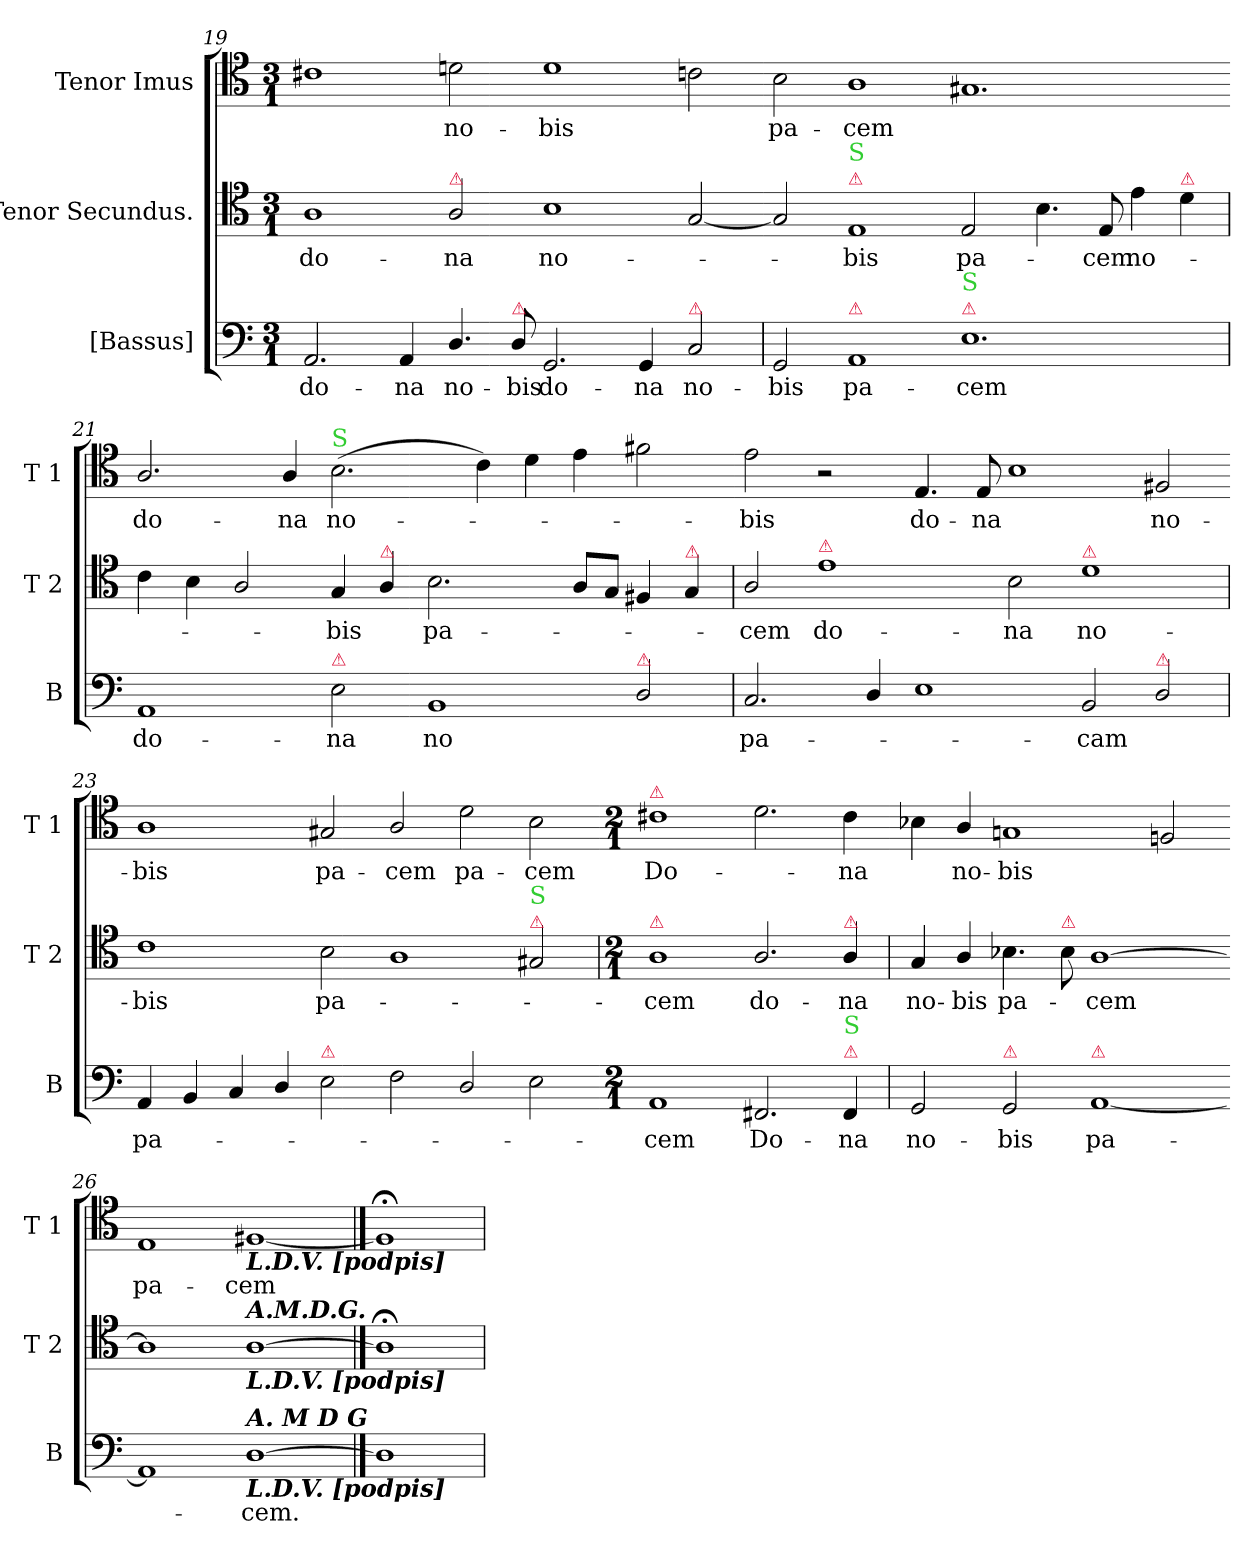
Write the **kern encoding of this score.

**kern	**text	**kern	**text	**kern	**text
*part3	*part3	*part2	*part2	*part1	*part1
*staff3	*staff3	*staff2	*staff2	*staff1	*staff1
*I"[Bassus]	*	*I"Tenor Secundus.	*	*I"Tenor Imus	*
*I'B	*	*I'T 2	*	*I'T 1	*
*clefF4	*	*clefC4	*	*clefC4	*
*k[]	*	*k[]	*	*k[]	*
*M3/1	*	*M3/1	*	*M3/1	*
=19	=19	=19	=19	=19	=19
!	!	!	!LO:LY:i	!	!
2.AA/	do-	1A	do-	1c#X	.
4AA/	-na	.	.	.	.
!	!	!LO:TX:a:color=crimson:t=⚠	!	!	!
!	!	!	!LO:LY:i	!	!
4.D/	no-	2A/	-na	2dn\	no-
!LO:TX:a:color=crimson:t=⚠	!	!	!	!	!
8D/	-bis	.	.	.	.
!	!LO:LY:i	!	!LO:LY:i	!	!
2.GG/	do-	1B	no-	1d	-bis
!	!LO:LY:i	!	!	!	!
4GG/	-na	.	.	.	.
!LO:TX:a:color=crimson:t=⚠	!	!	!	!	!
!	!LO:LY:i	!	!	!	!
2C/	no-	[2G/	.	2cn\	.
=20	=20-	=20-	=20-	=20-	=20-
!	!LO:LY:i	!	!	!	!
2GG/	-bis	2G/]	.	2B\	pa-
!	!	!LO:TX:a:color=crimson:t=⚠	!	!	!
!	!	!LO:TX:a:color=limegreen:t=S	!	!	!
!LO:TX:a:color=crimson:t=⚠	!	!	!	!	!
!	!	!	!LO:LY:i	!	!
1AA	pa-	1E	-bis	1A	-cem
!LO:TX:a:color=crimson:t=⚠	!	!	!	!	!
!LO:TX:a:color=limegreen:t=S	!	!	!	!	!
!	!	!	!LO:LY:i	!	!
1.E	-cem	2E/	pa-	1.G#X	.
.	.	4.B\	.	.	.
!	!	!	!LO:LY:i	!	!
.	.	8E/	-cem	.	.
.	.	4e\	no-	.	.
!	!	!LO:TX:a:color=crimson:t=⚠	!	!	!
.	.	4d\	.	.	.
=21	=21-	=21	=21-	=21-	=21-
1AA	do-	4c\	.	2.A/	do-
.	.	4B\	.	.	.
.	.	2A/	.	.	.
.	.	.	.	4A/	-na
!	!	!	!	!LO:TX:a:color=limegreen:t=S	!
!LO:TX:a:color=crimson:t=⚠	!	!	!	!	!
2E\	-na	4G/	-bis	(>2.B\	no-
!	!	!LO:TX:a:color=crimson:t=⚠	!	!	!
.	.	4A/	.	.	.
1BB	no	2.B\	pa-	.	.
.	.	.	.	4c\)	.
.	.	.	.	4d\	.
.	.	8A/L	.	4e\	.
.	.	8G/J	.	.	.
!LO:TX:a:color=crimson:t=⚠	!	!	!	!	!
2D/	.	4F#X/	.	2f#X\	.
!	!	!LO:TX:a:color=crimson:t=⚠	!	!	!
.	.	4G/	.	.	.
=22	=22-	=22	=22-	=22-	=22-
2.C/	pa-	2A/	-cem	2e\	-bis
!	!	!LO:TX:a:color=crimson:t=⚠	!	!	!
.	.	1e	do-	2r	.
4D/	.	.	.	.	.
1E	.	.	.	4.E/	do-
.	.	.	.	8E/	-na
.	.	2B\	-na	1B	.
!	!	!LO:TX:a:color=crimson:t=⚠	!	!	!
2BB/	-cam	1d	no-	.	.
!LO:TX:a:color=crimson:t=⚠	!	!	!	!	!
2D/	.	.	.	2F#X/	no-
=23	=23-	=23	=23-	=23-	=23-
4AA/	pa-	1c	-bis	1A	-bis
4BB/	.	.	.	.	.
4C/	.	.	.	.	.
4D/	.	.	.	.	.
!LO:TX:a:color=crimson:t=⚠	!	!	!	!	!
2E\	.	2B\	pa-	2G#X/	pa-
2F\	.	1A	.	2A/	-cem
!	!	!	!	!	!LO:LY:i
2D/	.	.	.	2d\	pa-
!	!	!LO:TX:a:color=crimson:t=⚠	!	!	!
!	!	!LO:TX:a:color=limegreen:t=S	!	!	!
!	!	!	!	!	!LO:LY:i
2E\	.	2G#X/	.	2B\	-cem
=24-	=24-	=24	=24-	=24-	=24-
*M2/1	*	*M2/1	*	*M2/1	*
!	!	!	!	!LO:TX:a:color=crimson:t=⚠	!
!	!	!LO:TX:a:color=crimson:t=⚠	!	!	!
1AA	-cem	1A	-cem	1c#X	Do-
2.FF#X/	Do-	2.A/	do-	2.d\	.
!	!	!LO:TX:a:color=crimson:t=⚠	!	!	!
!LO:TX:a:color=crimson:t=⚠	!	!	!	!	!
!LO:TX:a:color=limegreen:t=S	!	!	!	!	!
4FF#/	-na	4A/	-na	4c#\	-na
=25	=25-	=25	=25-	=25-	=25-
2GG/	no-	4G/	no-	4B-X\	.
.	.	4A/	-bis	4A/	no-
!LO:TX:a:color=crimson:t=⚠	!	!	!	!	!
2GG/	-bis	4.B-X\	pa-	1Gn	-bis
!	!	!LO:TX:a:color=crimson:t=⚠	!	!	!
.	.	8B-\	.	.	.
!LO:TX:a:color=crimson:t=⚠	!	!	!	!	!
[1AA	pa-	[1A	-cem	.	.
.	.	.	.	2Fn/	.
=26-	=26-	=26-	=26-	=26-	=26-
1AA]	.	1A]	.	1E	pa-
!	!	!	!	!LO:TX:b:Bi:t=L.D.V. [podpis]	!
!	!	!LO:TX:a:Bi:t=A.M.D.G.	!	!	!
!	!	!LO:TX:b:Bi:t=L.D.V. [podpis]	!	!	!
!LO:TX:a:Bi:t=A. M D G	!	!	!	!	!
!LO:TX:b:Bi:t=L.D.V. [podpis]	!	!	!	!	!
[1D	-cem.	[1A	.	[1F#X	-cem
==27	==27	==27	==27	==27	==27
1D]	.	1A;]	.	1F#;<]	.
=	=	=	=	=	=
*-	*-	*-	*-	*-	*-
